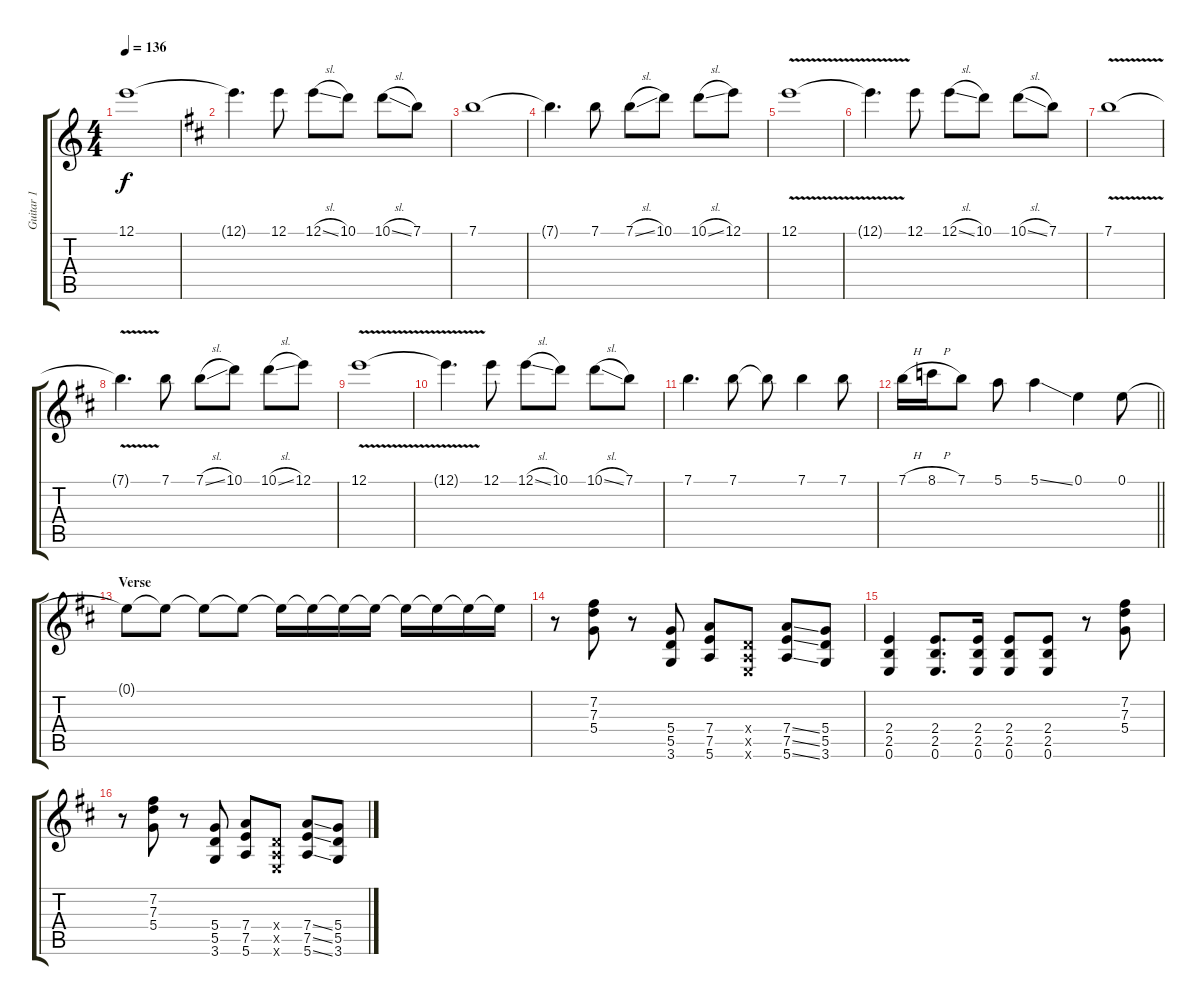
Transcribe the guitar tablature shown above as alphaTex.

\track ("Guitar 1" "Guitar 1") {instrument overdrivenguitar}
\staff {score tabs}
\tuning (E4 B3 G3 D3 A2 E2) {hide}
\ts (4 4)
\tempo 136
\clef g2
\ks c
12.1.1{dy f instrument overdrivenguitar} |
\ks d
12.1{t}.4{d} 12.1.8 12.1{sl}.8 10.1.8 10.1{sl}.8 7.1.8 |
7.1.1 |
7.1{t}.4{d} 7.1.8 7.1{sl}.8 10.1.8 10.1{sl}.8 12.1.8 |
12.1{v}.1 |
12.1{t}.4{d} 12.1.8 12.1{sl}.8 10.1.8 10.1{sl}.8 7.1.8 |
7.1{v}.1 |
7.1{t}.4{d} 7.1.8 7.1{sl}.8 10.1.8 10.1{sl}.8 12.1.8 |
12.1{v}.1 |
12.1{t}.4{d} 12.1.8 12.1{sl}.8 10.1.8 10.1{sl}.8 7.1.8 |
7.1.4{d} 7.1.8 7.1{t}.8 7.1.4 7.1.8 |
\barLineRight lightlight
7.1{h}.16 8.1{h}.16 7.1.8 5.1.8 5.1{ss}.4 0.1.4 0.1.8 |
\section ("" "Verse")
0.1{t}.8{volume 12} 0.1{t}.8{volume 11} 0.1{t}.8{volume 10} 0.1{t}.8{volume 9} 0.1{t}.16{volume 8} 0.1{t}.16{volume 7} 0.1{t}.16{volume 6} 0.1{t}.16{volume 5} 0.1{t}.16{volume 4} 0.1{t}.16{volume 3} 0.1{t}.16{volume 2} 0.1{t}.16{volume 1} |
r.8 (7.2 7.3 5.4).8 r.8 (5.4 5.5 3.6).8 (7.4 7.5 5.6).8 (0.4{x} 0.5{x} 0.6{x}).8 (7.4{ss} 7.5{ss} 5.6{ss}).8 (5.4 5.5 3.6).8 |
(2.4 2.5 0.6).4 (2.4 2.5 0.6).8{d} (2.4 2.5 0.6).16 (2.4 2.5 0.6).8 (2.4 2.5 0.6).8 r.8 (7.2 7.3 5.4).8 |
r.8 (7.2 7.3 5.4).8 r.8 (5.4 5.5 3.6).8 (7.4 7.5 5.6).8 (0.4{x} 0.5{x} 0.6{x}).8 (7.4{ss} 7.5{ss} 5.6{ss}).8 (5.4 5.5 3.6).8
